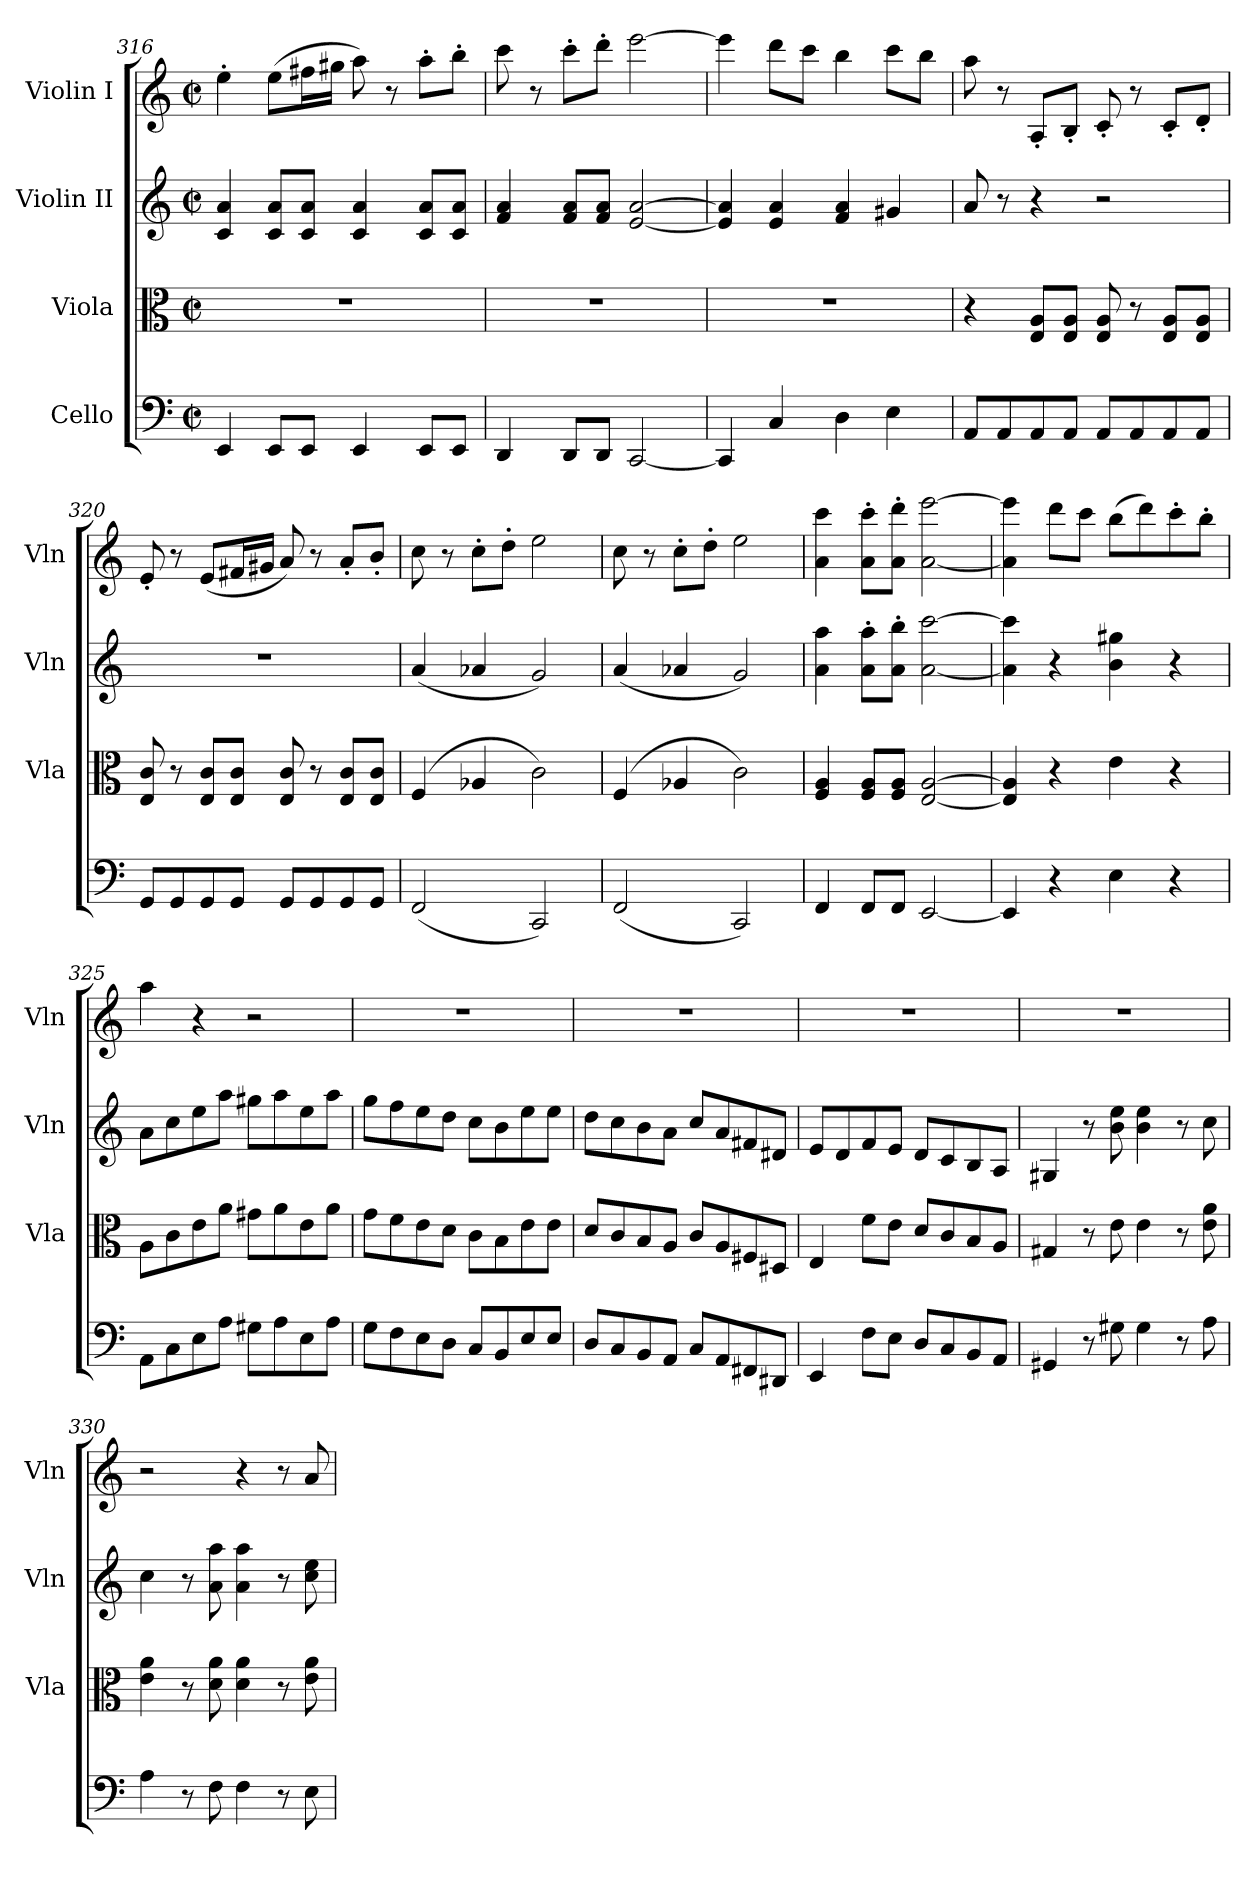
**kern	**kern	**kern	**kern
*part4	*part3	*part2	*part1
*staff4	*staff3	*staff2	*staff1
*I"Cello	*I"Viola	*I"Violin II	*I"Violin I
*	*I'Vla	*I'Vln	*I'Vln
!!LO:LB:g=z
*clefF4	*clefC3	*clefG2	*clefG2
*k[]	*k[]	*k[]	*k[]
*M2/2	*M2/2	*M2/2	*M2/2
*met(c|)	*met(c|)	*met(c|)	*met(c|)
=316	=316	=316	=316
4EE/	1r	4c/ 4a/	4ee'\
8EE/L	.	8c/ 8a/L	(>8ee\L
8EE/J	.	8c/ 8a/J	16ff#X\L
.	.	.	16gg#X\JJ
4EE/	.	4c/ 4a/	8aa\)
.	.	.	8r
8EE/L	.	8c/ 8a/L	8aa'\L
8EE/J	.	8c/ 8a/J	8bb'\J
=317	=317	=317	=317
4DD/	1r	4f/ 4a/	8ccc\
.	.	.	8r
8DD/L	.	8f/ 8a/L	8ccc'\L
8DD/J	.	8f/ 8a/J	8ddd'\J
[2CC/	.	[2e/ [2a/	[2eee\
=318	=318	=318	=318
4CC/]	1r	4e/] 4a/]	4eee\]
4C/	.	4e/ 4a/	8ddd\L
.	.	.	8ccc\J
4D\	.	4f/ 4a/	4bb\
4E\	.	4g#X/	8ccc\L
.	.	.	8bb\J
=319	=319	=319	=319
8AA/L	4r	8a/	8aa\
8AA/	.	8r	8r
8AA/	8E/ 8A/L	4r	8A'/L
8AA/J	8E/ 8A/J	.	8B'/J
8AA/L	8E/ 8A/	2r	8c'/
8AA/	8r	.	8r
8AA/	8E/ 8A/L	.	8c'/L
8AA/J	8E/ 8A/J	.	8d'/J
=320	=320	=320	=320
8GG/L	8E/ 8c/	1r	8e'/
8GG/	8r	.	8r
8GG/	8E/ 8c/L	.	(<8e/L
8GG/J	8E/ 8c/J	.	16f#X/L
.	.	.	16g#X/JJ
8GG/L	8E/ 8c/	.	8a/)
8GG/	8r	.	8r
8GG/	8E/ 8c/L	.	8a'/L
8GG/J	8E/ 8c/J	.	8b'/J
=321	=321	=321	=321
(<2FF/	(>4F/	(<4a/	8cc\
.	.	.	8r
.	4A-X/	4a-X/	8cc'\L
.	.	.	8dd'\J
2CC/)	2c\)	2g/)	2ee\
=322	=322	=322	=322
(<2FF/	(>4F/	(<4a/	8cc\
.	.	.	8r
.	4A-X/	4a-X/	8cc'\L
.	.	.	8dd'\J
2CC/)	2c\)	2g/)	2ee\
=323	=323	=323	=323
4FF/	4F/ 4A/	4a\ 4aa\	4a\ 4ccc\
8FF/L	8F/ 8A/L	8a\' 8aa\'L	8a\' 8ccc\'L
8FF/J	8F/ 8A/J	8a\' 8bb\'J	8a\' 8ddd\'J
[2EE/	[2E/ [2A/	[2a\ [2ccc\	[2a\ [2eee\
=324	=324	=324	=324
4EE/]	4E/] 4A/]	4a\] 4ccc\]	4a\] 4eee\]
4r	4r	4r	8ddd\L
.	.	.	8ccc\J
4E\	4e\	4b\ 4gg#X\	(>8bb\L
.	.	.	8ddd\)
4r	4r	4r	8ccc'\
.	.	.	8bb'\J
=325	=325	=325	=325
8AA\L	8A\L	8a\L	4aa\
8C\	8c\	8cc\	.
8E\	8e\	8ee\	4r
8A\J	8a\J	8aa\J	.
8G#X\L	8g#X\L	8gg#X\L	2r
8A\	8a\	8aa\	.
8E\	8e\	8ee\	.
8A\J	8a\J	8aa\J	.
!!LO:LB:g=z
=326	=326	=326	=326
8G\L	8g\L	8gg\L	1r
8F\	8f\	8ff\	.
8E\	8e\	8ee\	.
8D\J	8d\J	8dd\J	.
8C/L	8c\L	8cc\L	.
8BB/	8B\	8b\	.
8E/	8e\	8ee\	.
8E/J	8e\J	8ee\J	.
=327	=327	=327	=327
8D/L	8d/L	8dd\L	1r
8C/	8c/	8cc\	.
8BB/	8B/	8b\	.
8AA/J	8A/J	8a\J	.
8C/L	8c/L	8cc/L	.
8AA/	8A/	8a/	.
8FF#X/	8F#X/	8f#X/	.
8DD#X/J	8D#X/J	8d#X/J	.
=328	=328	=328	=328
4EE/	4E/	8e/L	1r
.	.	8d/	.
8F\L	8f\L	8f/	.
8E\J	8e\J	8e/J	.
8D/L	8d/L	8d/L	.
8C/	8c/	8c/	.
8BB/	8B/	8B/	.
8AA/J	8A/J	8A/J	.
=329	=329	=329	=329
4GG#X/	4G#X/	4G#X/	1r
8r	8r	8r	.
8G#X\	8e\	8b\ 8ee\	.
4G#\	4e\	4b\ 4ee\	.
8r	8r	8r	.
8A\	8e\ 8a\	8cc\	.
=330	=330	=330	=330
4A\	4e\ 4a\	4cc\	2r
8r	8r	8r	.
8F\	8d\ 8a\	8a\ 8aa\	.
4F\	4d\ 4a\	4a\ 4aa\	4r
8r	8r	8r	8r
8E\	8e\ 8a\	8cc\ 8ee\	8a/
=	=	=	=
*-	*-	*-	*-
